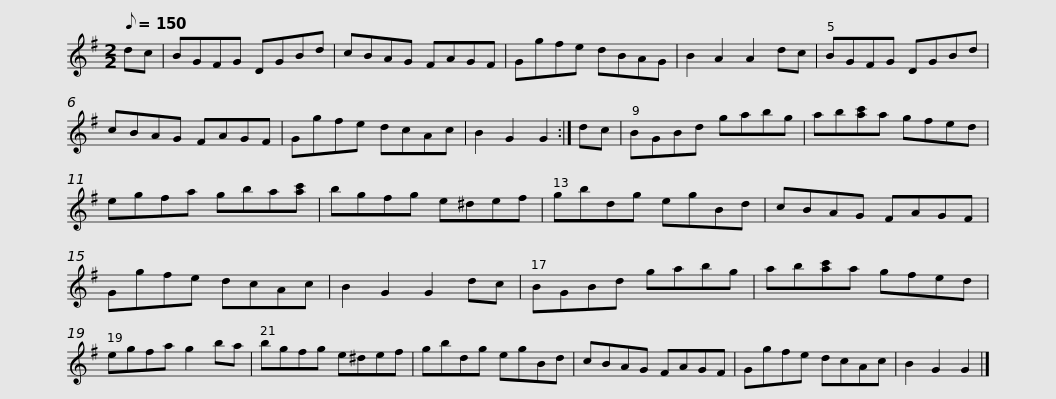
X:1
L:1/8
Q:1/8=150
M:2/2
I:linebreak $
K:G
V:1 treble
V:1
 dc | BGFG DGBd | cBAG FAGF | Ggfe dBAG | B2 A2 A2 dc | %5
 BGFG DGBd |$ cBAG FAGF | Ggfe dcAc | B2 G2 G2 :| dc | %10
 BGBd gabg | ab[ac']a gfed |$ egfa gba[ac'] | bgfg e^def | gbdg egBd | %15
 cBAG FAGF | Ggfe dcAc |$ B2 G2 G2 dc | BGBd gabg | ab[ac']a gfed | %20
 egfa g2 ba | bgfg e^def |$ gbdg egBd | cBAG FAGF | Ggfe dcAc | %25
 B2 G2 G2 |] %26
